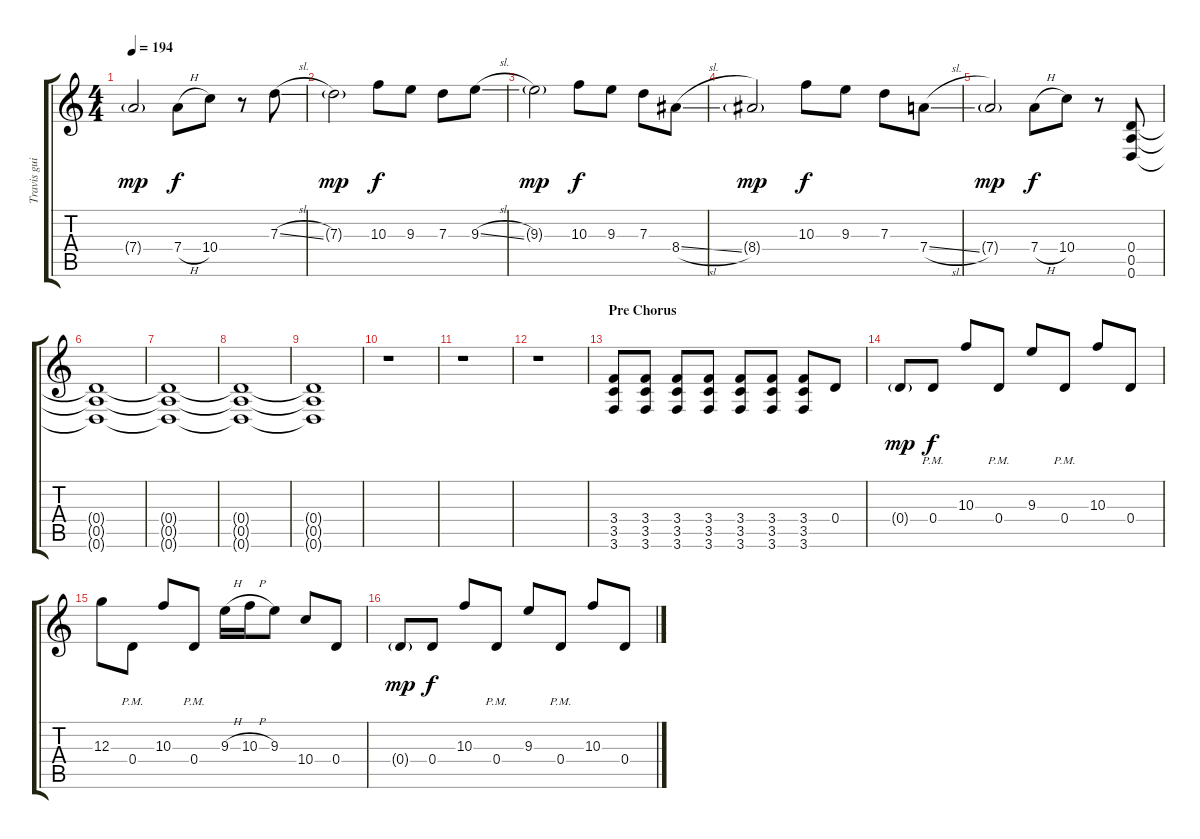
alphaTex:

\track ("Travis guitar" "Travis gui") {instrument overdrivenguitar}
\staff {score tabs}
\tuning (E4 B3 G3 D3 A2 D2) {hide}
\ts (4 4)
\tempo 194
\clef g2
\ks c
7.4{g}.2{dy mp} 7.4{h}.8{dy f} 10.4.8 r.8 7.3{sl}.8 |
7.3{g}.2{dy mp} 10.3.8{dy f} 9.3.8 7.3.8 9.3{sl}.8 |
9.3{g}.2{dy mp} 10.3.8{dy f} 9.3.8 7.3.8 8.4{sl}.8 |
8.4{g}.2{dy mp} 10.3.8{dy f} 9.3.8 7.3.8 7.4{sl}.8 |
7.4{g}.2{dy mp} 7.4{h}.8{dy f} 10.4.8 r.8 (0.4 0.5 0.6).8 |
(0.4{t} 0.5{t} 0.6{t}).1 |
(0.4{t} 0.5{t} 0.6{t}).1 |
(0.4{t} 0.5{t} 0.6{t}).1 |
(0.4{t} 0.5{t} 0.6{t}).1 |
r.1 |
r.1 |
r.1 |
\section ("" "Pre Chorus")
(3.4 3.5 3.6).8 (3.4 3.5 3.6).8 (3.4 3.5 3.6).8 (3.4 3.5 3.6).8 (3.4 3.5 3.6).8 (3.4 3.5 3.6).8 (3.4 3.5 3.6).8 0.4.8 |
0.4{g}.8{dy mp} 0.4{pm}.8{dy f} 10.3.8 0.4{pm}.8 9.3.8 0.4{pm}.8 10.3.8 0.4.8 |
12.3.8 0.4{pm}.8 10.3.8 0.4{pm}.8 9.3{h}.16 10.3{h}.16 9.3.8 10.4.8 0.4.8 |
0.4{g}.8{dy mp} 0.4.8{dy f} 10.3.8 0.4{pm}.8 9.3.8 0.4{pm}.8 10.3.8 0.4.8
